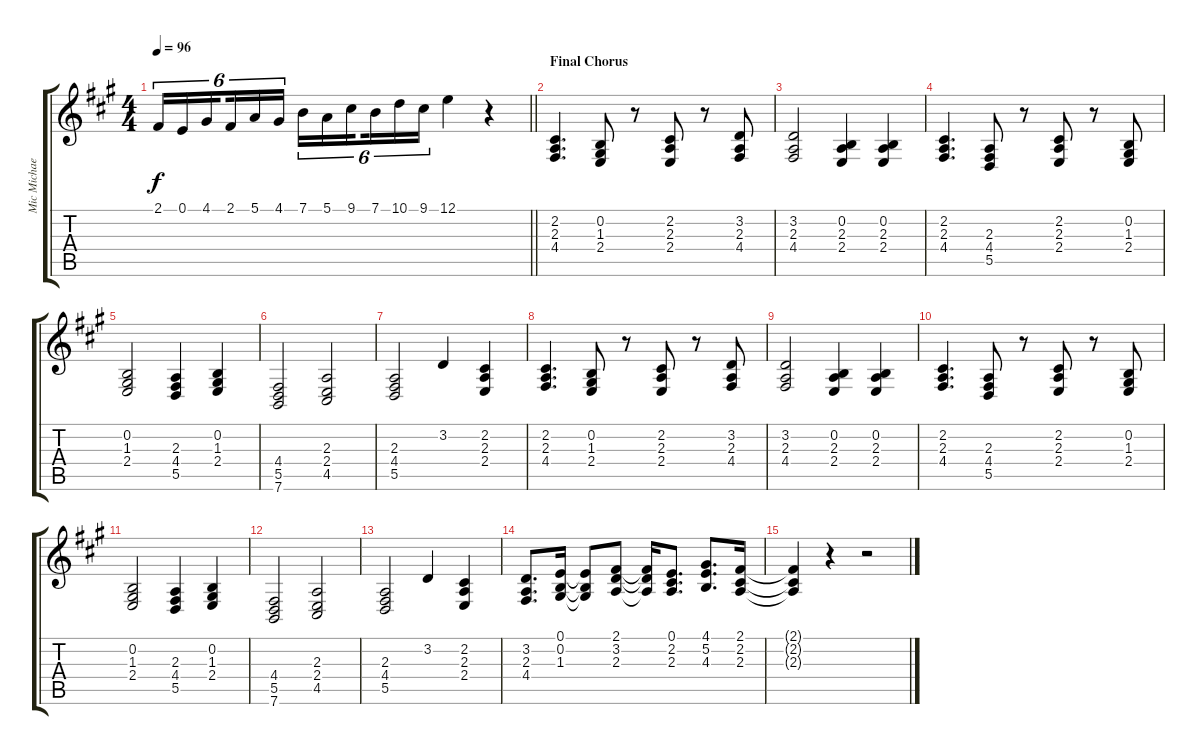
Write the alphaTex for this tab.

\track ("Mic Michaeli" "Mic Michae") {instrument synthbrass1}
\staff {score tabs}
\tuning (E4 B3 G3 D3 A2 E2) {hide}
\ts (4 4)
\tempo 96
\clef g2
\barLineRight lightlight
\ks a
2.1.16{tu (6 4) dy f} 0.1.16{tu (6 4)} 4.1.16{tu (6 4) beam splitsecondary} 2.1.16{tu (6 4)} 5.1.16{tu (6 4)} 4.1.16{tu (6 4)} 7.1.16{tu (6 4)} 5.1.16{tu (6 4)} 9.1.16{tu (6 4) beam splitsecondary} 7.1.16{tu (6 4)} 10.1.16{tu (6 4)} 9.1.16{tu (6 4)} 12.1.4 r.4 |
\section ("" "Final Chorus")
(2.2 2.3 4.4).4{d} (0.2 1.3 2.4).8 r.8 (2.2 2.3 2.4).8 r.8 (3.2 2.3 4.4).8 |
(3.2 2.3 4.4).2 (0.2 2.3 2.4).4 (0.2 2.3 2.4).4 |
(2.2 2.3 4.4).4{d} (2.3 4.4 5.5).8 r.8 (2.2 2.3 2.4).8 r.8 (0.2 1.3 2.4).8 |
(0.2 1.3 2.4).2 (2.3 4.4 5.5).4 (0.2 1.3 2.4).4 |
(4.4 5.5 7.6).2 (2.3 2.4 4.5).2 |
(2.3 4.4 5.5).2 3.2.4 (2.2 2.3 2.4).4 |
(2.2 2.3 4.4).4{d} (0.2 1.3 2.4).8 r.8 (2.2 2.3 2.4).8 r.8 (3.2 2.3 4.4).8 |
(3.2 2.3 4.4).2 (0.2 2.3 2.4).4 (0.2 2.3 2.4).4 |
(2.2 2.3 4.4).4{d} (2.3 4.4 5.5).8 r.8 (2.2 2.3 2.4).8 r.8 (0.2 1.3 2.4).8 |
(0.2 1.3 2.4).2 (2.3 4.4 5.5).4 (0.2 1.3 2.4).4 |
(4.4 5.5 7.6).2 (2.3 2.4 4.5).2 |
(2.3 4.4 5.5).2 3.2.4 (2.2 2.3 2.4).4 |
(3.2 2.3 4.4).8{d} (0.1 0.2 1.3).16 (0.1{t} 0.2{t} 1.3{t}).8 (2.1 3.2 2.3).8 (2.1{t} 3.2{t} 2.3{t}).16 (0.1 2.2 2.3).8{d} (4.1 5.2 4.3).8{d} (2.1 2.2 2.3).16 |
(2.1{t} 2.2{t} 2.3{t}).4 r.4 r.2
